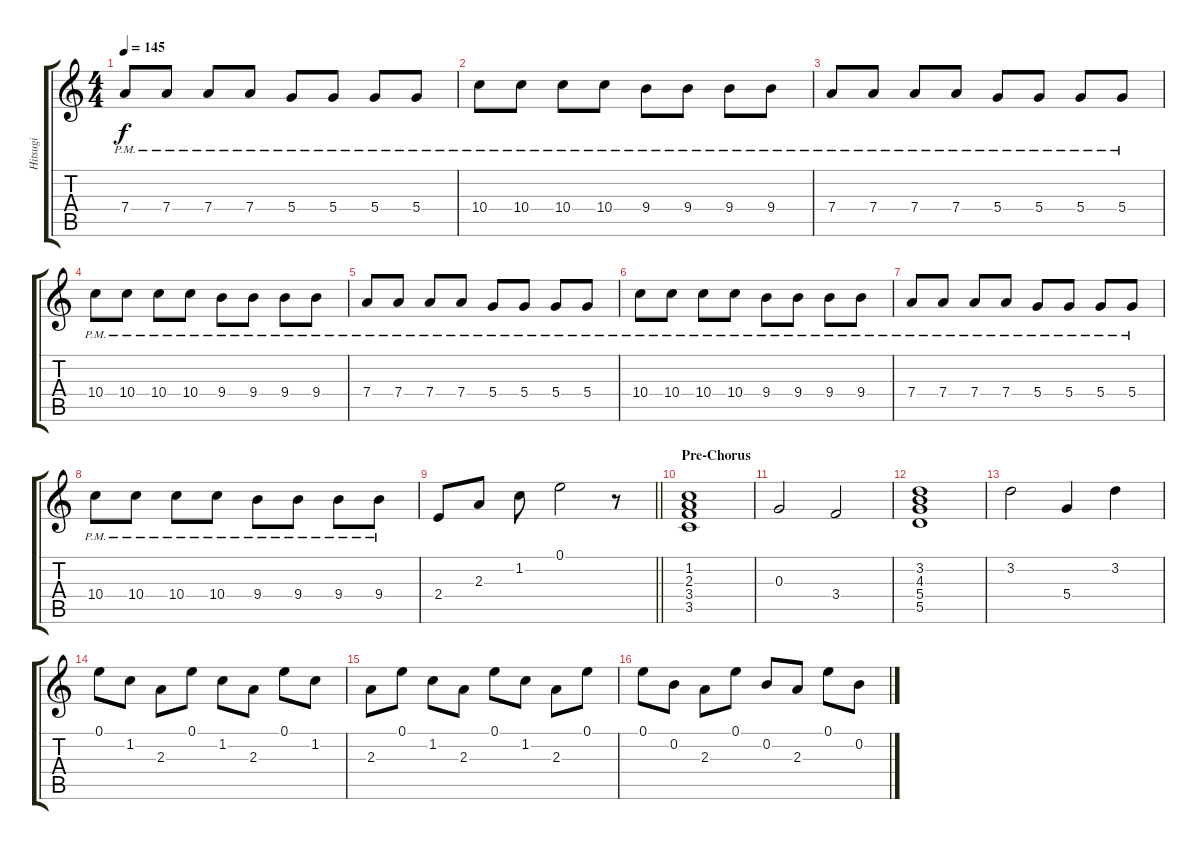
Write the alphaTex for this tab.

\track ("Hitsugi" "Hitsugi") {instrument distortionguitar}
\staff {score tabs}
\tuning (E4 B3 G3 D3 A2 E2) {hide}
\ts (4 4)
\tempo 145
\clef g2
\ks c
7.4{pm}.8{dy f} 7.4{pm}.8 7.4{pm}.8 7.4{pm}.8 5.4{pm}.8 5.4{pm}.8 5.4{pm}.8 5.4{pm}.8 |
10.4{pm}.8 10.4{pm}.8 10.4{pm}.8 10.4{pm}.8 9.4{pm}.8 9.4{pm}.8 9.4{pm}.8 9.4{pm}.8 |
7.4{pm}.8 7.4{pm}.8 7.4{pm}.8 7.4{pm}.8 5.4{pm}.8 5.4{pm}.8 5.4{pm}.8 5.4{pm}.8 |
10.4{pm}.8 10.4{pm}.8 10.4{pm}.8 10.4{pm}.8 9.4{pm}.8 9.4{pm}.8 9.4{pm}.8 9.4{pm}.8 |
7.4{pm}.8 7.4{pm}.8 7.4{pm}.8 7.4{pm}.8 5.4{pm}.8 5.4{pm}.8 5.4{pm}.8 5.4{pm}.8 |
10.4{pm}.8 10.4{pm}.8 10.4{pm}.8 10.4{pm}.8 9.4{pm}.8 9.4{pm}.8 9.4{pm}.8 9.4{pm}.8 |
7.4{pm}.8 7.4{pm}.8 7.4{pm}.8 7.4{pm}.8 5.4{pm}.8 5.4{pm}.8 5.4{pm}.8 5.4{pm}.8 |
10.4{pm}.8 10.4{pm}.8 10.4{pm}.8 10.4{pm}.8 9.4{pm}.8 9.4{pm}.8 9.4{pm}.8 9.4{pm}.8 |
\barLineRight lightlight
2.4.8 2.3.8 1.2.8 0.1.2 r.8 |
\section ("" "Pre-Chorus")
(1.2 2.3 3.4 3.5).1 |
0.3.2 3.4.2 |
(3.2 4.3 5.4 5.5).1 |
3.2.2 5.4.4 3.2.4 |
0.1.8 1.2.8 2.3.8 0.1.8 1.2.8 2.3.8 0.1.8 1.2.8 |
2.3.8 0.1.8 1.2.8 2.3.8 0.1.8 1.2.8 2.3.8 0.1.8 |
0.1.8 0.2.8 2.3.8 0.1.8 0.2.8 2.3.8 0.1.8 0.2.8
